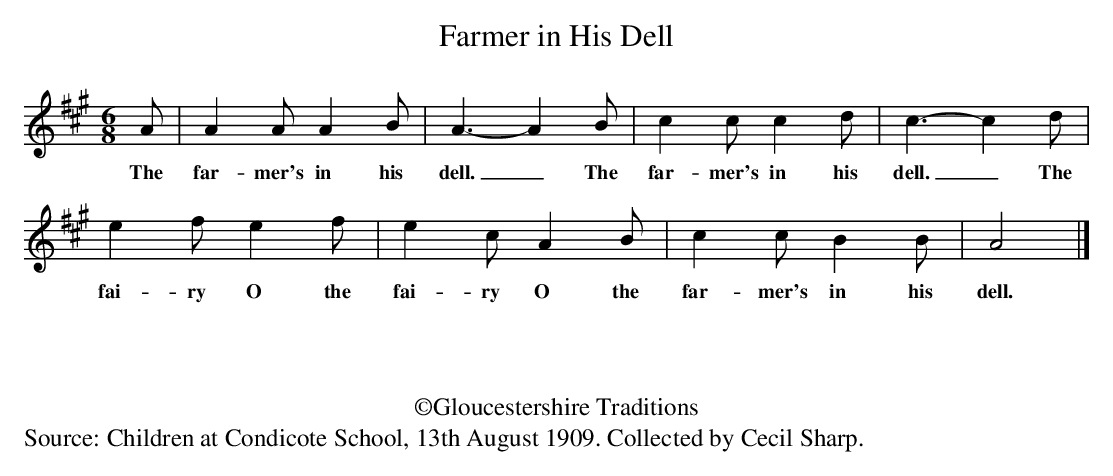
X:1
T: Farmer in His Dell
M: 6/8
L: 1/8
K: A
A| A2AA2B | A3-A2B | c2cc2d | c3-c2d |
w: The far-mer's in his dell._The far-mer's in his dell._The
e2fe2f | e2cA2B | c2cB2B | A4 |]
w: fai-ry O the fai-ry O the far-mer's in his dell.
W:
W:
W:
